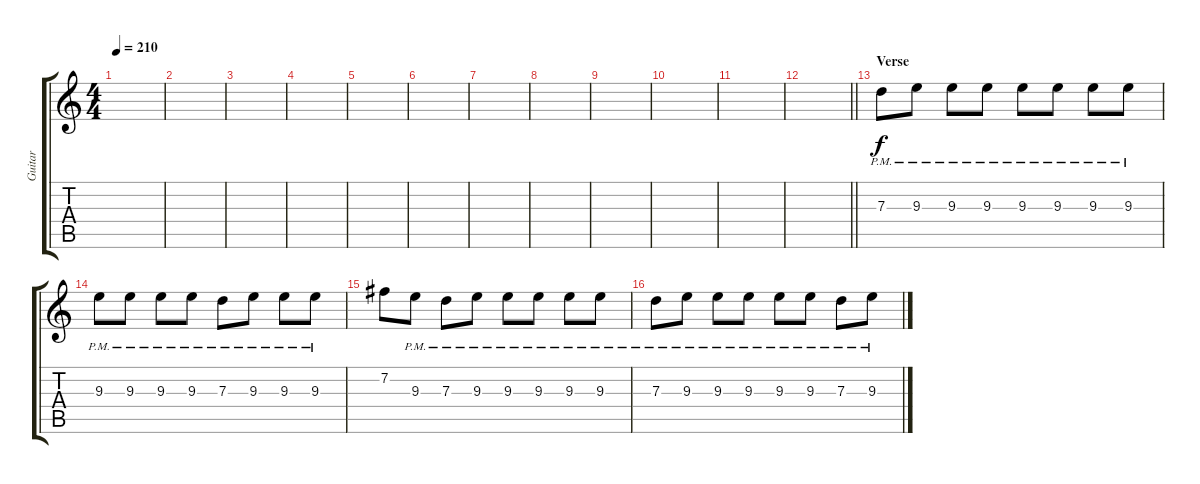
\track ("Guitar" "Guitar") {instrument distortionguitar}
\staff {score tabs}
\tuning (E4 B3 G3 D3 A2 D2) {hide}
\ts (4 4)
\tempo 210
\clef g2
\ks c
|
|
|
|
|
|
|
|
|
|
|
\barLineRight lightlight
|
\section ("" "Verse")
7.3{pm}.8 9.3{pm}.8 9.3{pm}.8 9.3{pm}.8 9.3{pm}.8 9.3{pm}.8 9.3{pm}.8 9.3{pm}.8 |
9.3{pm}.8 9.3{pm}.8 9.3{pm}.8 9.3{pm}.8 7.3{pm}.8 9.3{pm}.8 9.3{pm}.8 9.3{pm}.8 |
7.2.8 9.3{pm}.8 7.3{pm}.8 9.3{pm}.8 9.3{pm}.8 9.3{pm}.8 9.3{pm}.8 9.3{pm}.8 |
7.3{pm}.8 9.3{pm}.8 9.3{pm}.8 9.3{pm}.8 9.3{pm}.8 9.3{pm}.8 7.3{pm}.8 9.3{pm}.8
